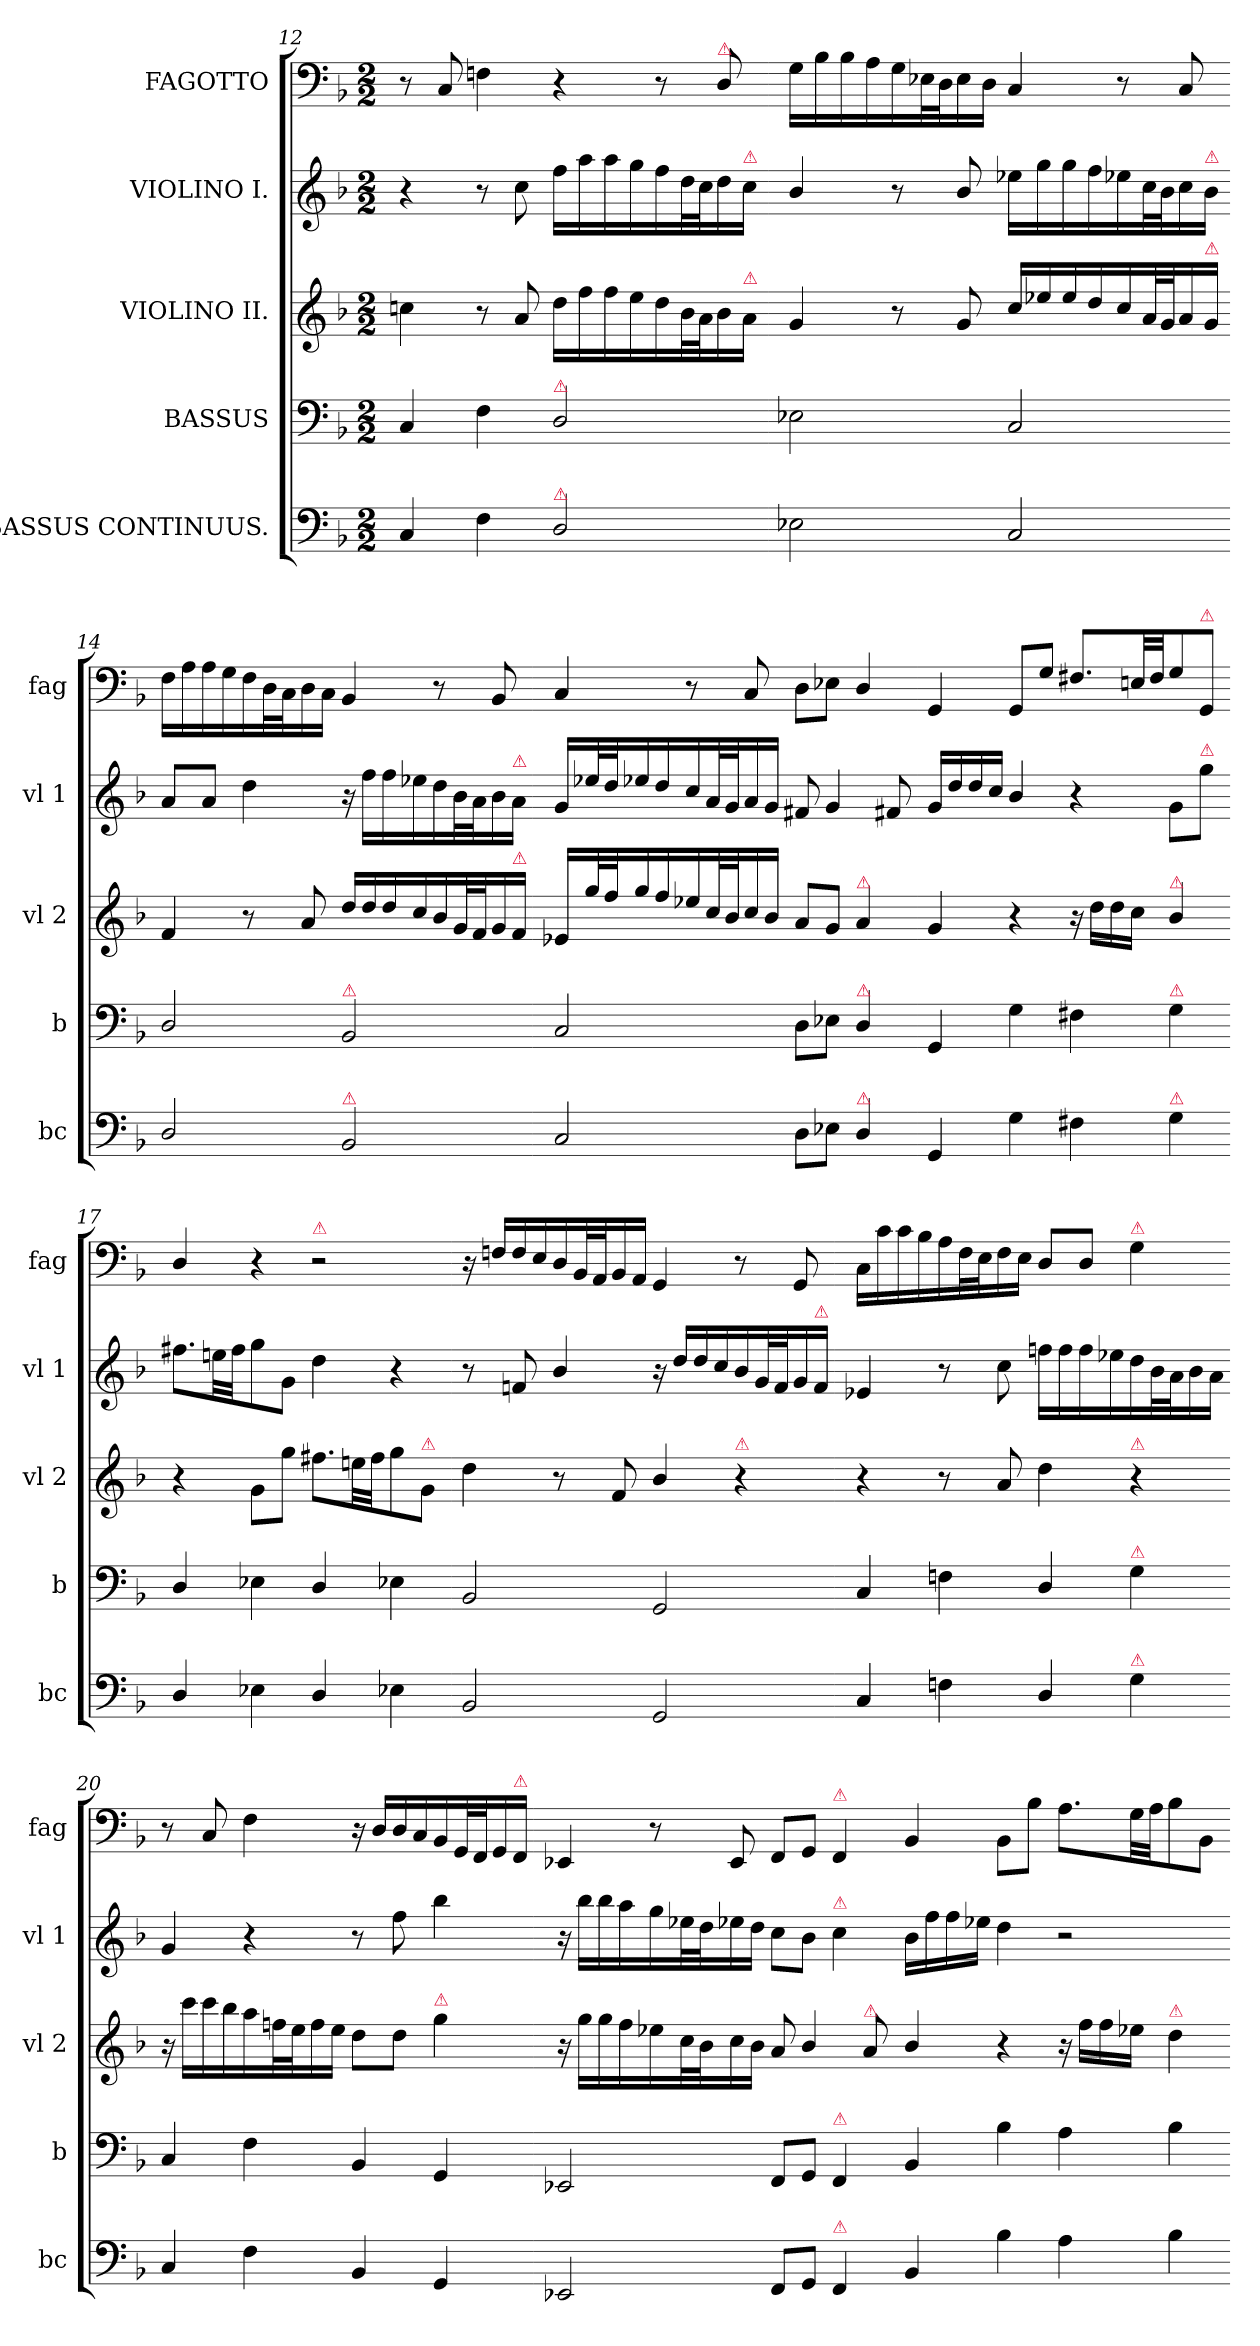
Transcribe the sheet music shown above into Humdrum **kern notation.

**kern	**kern	**kern	**kern	**kern
*part5	*part4	*part3	*part2	*part1
*staff5	*staff4	*staff3	*staff2	*staff1
*I"BASSUS CONTINUUS.	*I"BASSUS	*I"VIOLINO II.	*I"VIOLINO I.	*I"FAGOTTO
*I'bc	*I'b	*I'vl 2	*I'vl 1	*I'fag
*clefF4	*clefF4	*clefG2	*clefG2	*clefF4
*k[b-]	*k[b-]	*k[b-]	*k[b-]	*k[b-]
*M2/2	*M2/2	*M2/2	*M2/2	*M2/2
=12	=12	=12	=12	=12
4C/	4C/	4ccn\	4r	8r
.	.	.	.	8C/
4F\	4F\	8r	8r	4Fn\
.	.	8a/	8cc\	.
!	!LO:TX:a:color=crimson:t=⚠	!	!	!
!LO:TX:a:color=crimson:t=⚠	!	!	!	!
2D/	2D/	16dd\LL	16ff\LL	4r
.	.	16ff\	16aa\	.
.	.	16ff\	16aa\	.
.	.	16ee\	16gg\	.
.	.	16dd\	16ff\	8r
.	.	32b-\L	32dd\L	.
.	.	32a\J	32cc\J	.
!	!	!	!	!LO:TX:a:color=crimson:t=⚠
.	.	16b-\	16dd\	8D/
!	!	!	!LO:TX:a:color=crimson:t=⚠	!
!	!	!LO:TX:a:color=crimson:t=⚠	!	!
.	.	16a\JJ	16cc\JJ	.
=13-	=13-	=13-	=13-	=13-
2E-X\	2E-X\	4g/	4b-/	16G\LL
.	.	.	.	16B-\
.	.	.	.	16B-\
.	.	.	.	16A\
.	.	8r	8r	16G\
.	.	.	.	32E-X\L
.	.	.	.	32D\J
.	.	8g/	8b-/	16E-\
.	.	.	.	16D\JJ
2C/	2C/	16cc/LL	16ee-X\LL	4C/
.	.	16ee-X/	16gg\	.
.	.	16ee-/	16gg\	.
.	.	16dd/	16ff\	.
.	.	16cc/	16ee-X\	8r
.	.	32a/L	32cc\L	.
.	.	32g/J	32b-\J	.
.	.	16a/	16cc\	8C/
!	!	!	!LO:TX:a:color=crimson:t=⚠	!
!	!	!LO:TX:a:color=crimson:t=⚠	!	!
.	.	16g/JJ	16b-\JJ	.
=14-	=14-	=14-	=14-	=14-
2D/	2D/	4f/	8a/L	16F\LL
.	.	.	.	16A\
.	.	.	8a/J	16A\
.	.	.	.	16G\
.	.	8r	4dd\	16F\
.	.	.	.	32D\L
.	.	.	.	32C\J
.	.	8a/	.	16D\
.	.	.	.	16C\JJ
!	!LO:TX:a:color=crimson:t=⚠	!	!	!
!LO:TX:a:color=crimson:t=⚠	!	!	!	!
2BB-/	2BB-/	16dd/LL	16r	4BB-/
.	.	16dd/	16ff\LL	.
.	.	16dd/	16ff\	.
.	.	16cc/	16ee-X\	.
.	.	16b-/	16dd\	8r
.	.	32g/L	32b-\L	.
.	.	32f/J	32a\J	.
.	.	16g/	16b-\	8BB-/
!	!	!	!LO:TX:a:color=crimson:t=⚠	!
!	!	!LO:TX:a:color=crimson:t=⚠	!	!
.	.	16f/JJ	16a\JJ	.
=15-	=15-	=15-	=15-	=15-
2C/	2C/	16e-X/LL	16g/LL	4C/
.	.	32gg/L	32ee-X/L	.
.	.	32ff/J	32dd/J	.
.	.	16gg/	16ee-X/	.
.	.	16ff/	16dd/	.
.	.	16ee-X/	16cc/	8r
.	.	32cc/L	32a/L	.
.	.	32b-/J	32g/J	.
.	.	16cc/	16a/	8C/
.	.	16b-/JJ	16g/JJ	.
8D\L	8D\L	8a/L	8f#X/	8D\L
8E-X\J	8E-X\J	8g/J	4g/	8E-X\J
!	!	!LO:TX:a:color=crimson:t=⚠	!	!
!	!LO:TX:a:color=crimson:t=⚠	!	!	!
!LO:TX:a:color=crimson:t=⚠	!	!	!	!
4D/	4D/	4a/	.	4D/
.	.	.	8f#X/	.
=16-	=16-	=16-	=16-	=16-
4GG/	4GG/	4g/	16g/LL	4GG/
.	.	.	16dd/	.
.	.	.	16dd/	.
.	.	.	16cc/JJ	.
4G\	4G\	4r	4b-/	8GG/L
.	.	.	.	8G/J
4F#X\	4F#X\	16r	4r	8.F#X/L
.	.	16dd\LL	.	.
.	.	16dd\	.	.
.	.	16cc\JJ	.	32En/LL
.	.	.	.	32F#/JJ
!	!	!LO:TX:a:color=crimson:t=⚠	!	!
!	!LO:TX:a:color=crimson:t=⚠	!	!	!
!LO:TX:a:color=crimson:t=⚠	!	!	!	!
4G\	4G\	4b-/	8g\L	8G/
!	!	!	!	!LO:TX:a:color=crimson:t=⚠
!	!	!	!LO:TX:a:color=crimson:t=⚠	!
.	.	.	8gg\J	8GG/J
=17-	=17-	=17-	=17-	=17-
4D/	4D/	4r	8.ff#X\L	4D/
.	.	.	32een\LL	.
.	.	.	32ff#\JJ	.
4E-X\	4E-X\	8g\L	8gg\	4r
.	.	8gg\J	8g\J	.
!	!	!	!	!LO:TX:a:color=crimson:t=⚠
4D/	4D/	8.ff#X\L	4dd\	2r
.	.	32een\LL	.	.
.	.	32ff#\JJ	.	.
4E-X\	4E-X\	8gg\	4r	.
!	!	!LO:TX:a:color=crimson:t=⚠	!	!
.	.	8g\J	.	.
=18-	=18-	=18-	=18-	=18-
2BB-/	2BB-/	4dd\	8r	16r
.	.	.	.	16Fn/LL
.	.	.	8fn/	16F/
.	.	.	.	16E/
.	.	8r	4b-/	16D/
.	.	.	.	32BB-/L
.	.	.	.	32AA/J
.	.	8f/	.	16BB-/
.	.	.	.	16AA/JJ
2GG/	2GG/	4b-/	16r	4GG/
.	.	.	16dd/LL	.
.	.	.	16dd/	.
.	.	.	16cc/	.
!	!	!LO:TX:a:color=crimson:t=⚠	!	!
.	.	4r	16b-/	8r
.	.	.	32g/L	.
.	.	.	32f/J	.
.	.	.	16g/	8GG/
!	!	!	!LO:TX:a:color=crimson:t=⚠	!
.	.	.	16f/JJ	.
=19-	=19-	=19-	=19-	=19-
4C/	4C/	4r	4e-X/	16C\LL
.	.	.	.	16c\
.	.	.	.	16c\
.	.	.	.	16B-\
4Fn\	4Fn\	8r	8r	16A\
.	.	.	.	32F\L
.	.	.	.	32E\J
.	.	8a/	8cc\	16F\
.	.	.	.	16E\JJ
4D/	4D/	4dd\	16ffn\LL	8D/L
.	.	.	16ff\	.
.	.	.	16ff\	8D/J
.	.	.	16ee-X\	.
!	!	!	!	!LO:TX:a:color=crimson:t=⚠
!	!	!LO:TX:a:color=crimson:t=⚠	!	!
!	!LO:TX:a:color=crimson:t=⚠	!	!	!
!LO:TX:a:color=crimson:t=⚠	!	!	!	!
4G\	4G\	4r	16dd\	4G\
.	.	.	32b-\L	.
.	.	.	32a\J	.
.	.	.	16b-\	.
.	.	.	16a\JJ	.
=20-	=20-	=20-	=20-	=20-
4C/	4C/	16r	4g/	8r
.	.	16ccc\LL	.	.
.	.	16ccc\	.	8C/
.	.	16bb-\	.	.
4F\	4F\	16aa\	4r	4F\
.	.	32ffn\L	.	.
.	.	32ee\J	.	.
.	.	16ff\	.	.
.	.	16ee\JJ	.	.
4BB-/	4BB-/	8dd\L	8r	16r
.	.	.	.	16D/LL
.	.	8dd\J	8ff\	16D/
.	.	.	.	16C/
!	!	!LO:TX:a:color=crimson:t=⚠	!	!
4GG/	4GG/	4gg\	4bb-\	16BB-/
.	.	.	.	32GG/L
.	.	.	.	32FF/J
.	.	.	.	16GG/
!	!	!	!	!LO:TX:a:color=crimson:t=⚠
.	.	.	.	16FF/JJ
=21-	=21-	=21-	=21-	=21-
2EE-X/	2EE-X/	16r	16r	4EE-X/
.	.	16gg\LL	16bb-\LL	.
.	.	16gg\	16bb-\	.
.	.	16ff\	16aa\	.
.	.	16ee-X\	16gg\	8r
.	.	32cc\L	32ee-X\L	.
.	.	32b-\J	32dd\J	.
.	.	16cc\	16ee-X\	8EE-/
.	.	16b-\JJ	16dd\JJ	.
8FF/L	8FF/L	8a/	8cc\L	8FF/L
8GG/J	8GG/J	4b-/	8b-\J	8GG/J
!	!	!	!	!LO:TX:a:color=crimson:t=⚠
!	!	!	!LO:TX:a:color=crimson:t=⚠	!
!	!LO:TX:a:color=crimson:t=⚠	!	!	!
!LO:TX:a:color=crimson:t=⚠	!	!	!	!
4FF/	4FF/	.	4cc\	4FF/
!	!	!LO:TX:a:color=crimson:t=⚠	!	!
.	.	8a/	.	.
=22-	=22-	=22-	=22-	=22-
4BB-/	4BB-/	4b-/	16b-\LL	4BB-/
.	.	.	16ff\	.
.	.	.	16ff\	.
.	.	.	16ee-X\JJ	.
4B-\	4B-\	4r	4dd\	8BB-\L
.	.	.	.	8B-\J
4A\	4A\	16r	2r	8.A\L
.	.	16ff\LL	.	.
.	.	16ff\	.	.
.	.	16ee-X\JJ	.	32G\LL
.	.	.	.	32A\JJ
!	!	!LO:TX:a:color=crimson:t=⚠	!	!
4B-\	4B-\	4dd\	.	8B-\
.	.	.	.	8BB-\J
=-	=-	=-	=-	=-
*-	*-	*-	*-	*-
